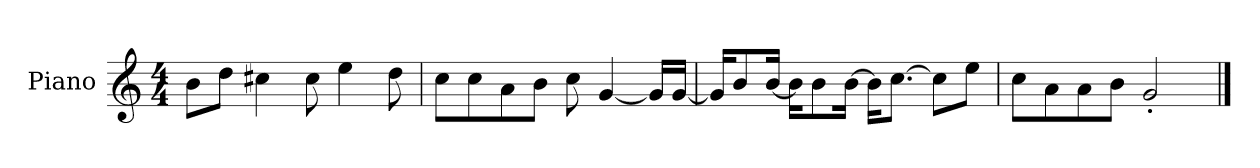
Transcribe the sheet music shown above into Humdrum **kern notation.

**kern
*part1
*staff1
*I"Piano
*I'P-no
*clefG2
*k[]
*M4/4
*MM90
=1
8b\L
8dd\J
4cc#X\
8cc#\
4ee\
8dd\
=2
8cc\L
8cc\
8a\
8b\J
8cc\
[4g/
16g/LL]
[16g/JJ
=3
16g/KL]
8b/
[16b/Jk
16b\KL]
8b\
[16b\Jk
16b\KL]
[8.cc\J
8cc\L]
8ee\J
=4
8cc\L
8a\
8a\
8b\J
2g'/
==
*-
